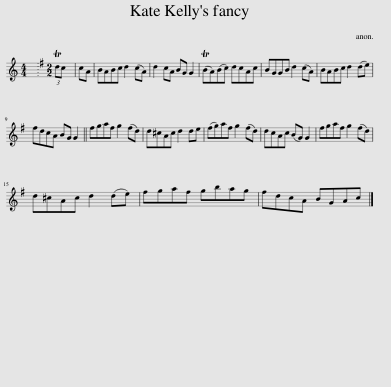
X:1
L:1/8
M:4/4
I:linebreak $
K:C
V:1 treble
V:1
 x8 |[K:G][M:2/2] (3:2:2Tdc x/24 | cA | BABc d2 (cA) | d2 cA BG G2 | %5
 (TBA)(Bc) dcAc | BGGB d2 (cA) | BABc d2 (de) |$ fdcA BG G2 || fgaf g2 (fd) | %10
 d^cAc d2 de | (fg)af g2 (fd) | dcAc (BG) G2 | fgaf g2 (fd) |$ d^cAc d2 (de) | %15
 fgaf gbag | fdcA BGAc |] %17
